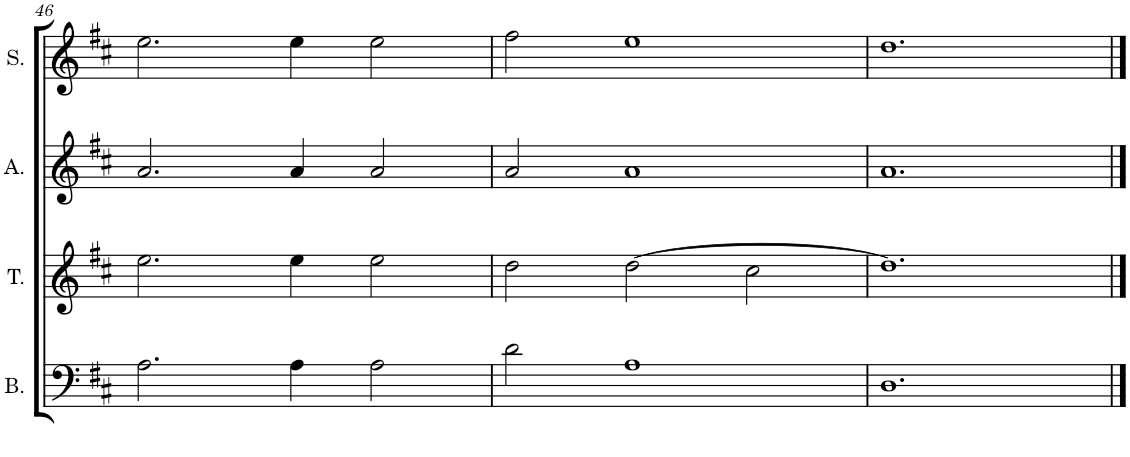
**kern	**kern	**kern	**kern
*part4	*part3	*part2	*part1
*staff4	*staff3	*staff2	*staff1
*I"Basse	*I"Ténor	*I"Alto	*I"Soprano
*I'B.	*I'T.	*I'A.	*I'S.
!!LO:PB:g=z
*clefF4	*clefG2	*clefG2	*clefG2
*k[f#c#]	*k[f#c#]	*k[f#c#]	*k[f#c#]
*M3/2	*M3/2	*M3/2	*M3/2
=46	=46	=46	=46
2.A\	2.ee\	2.a/	2.ee\
4A\	4ee\	4a/	4ee\
2A\	2ee\	2a/	2ee\
=47	=47	=47	=47
2d\	2dd\	2a/	2ff#\
1A	[2dd\	1a	1ee
.	2cc#\	.	.
=48	=48	=48	=48
1.D	1.dd]	1.a	1.dd
==	==	==	==
*-	*-	*-	*-
